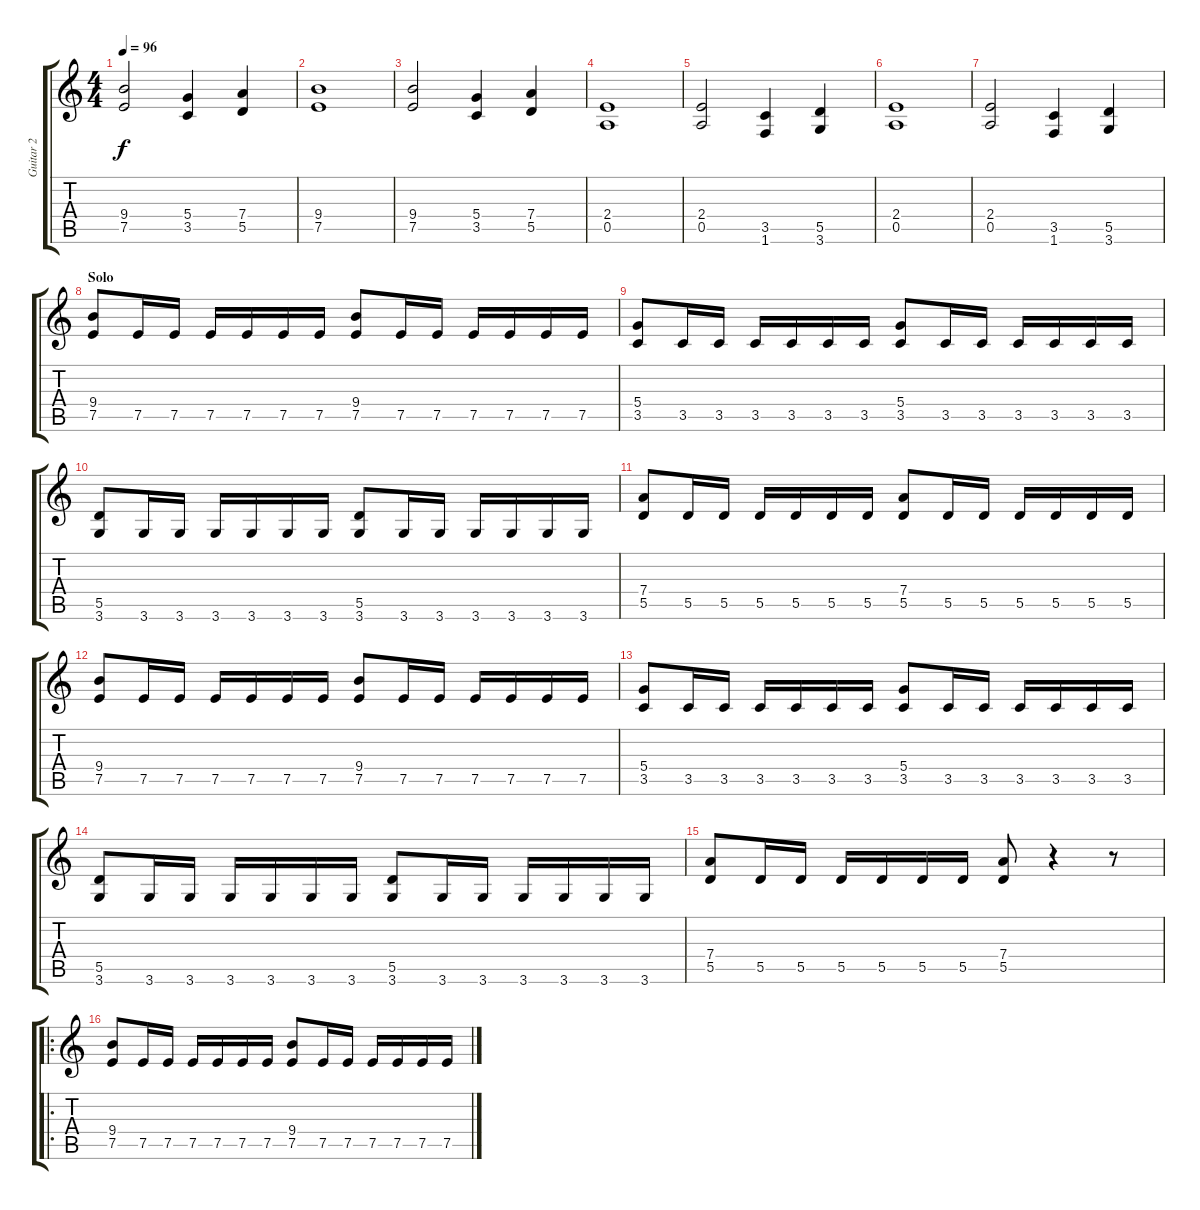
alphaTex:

\track ("Guitar 2" "Guitar 2") {instrument overdrivenguitar}
\staff {score tabs}
\tuning (E4 B3 G3 D3 A2 E2) {hide}
\ts (4 4)
\tempo 96
\clef g2
\ks c
(9.4 7.5).2{dy f} (5.4 3.5).4 (7.4 5.5).4 |
(9.4 7.5).1 |
(9.4 7.5).2 (5.4 3.5).4 (7.4 5.5).4 |
(2.4 0.5).1 |
(2.4 0.5).2 (3.5 1.6).4 (5.5 3.6).4 |
(2.4 0.5).1 |
(2.4 0.5).2 (3.5 1.6).4 (5.5 3.6).4 |
\section ("" "Solo")
(9.4 7.5).8 7.5.16 7.5.16 7.5.16 7.5.16 7.5.16 7.5.16 (9.4 7.5).8 7.5.16 7.5.16 7.5.16 7.5.16 7.5.16 7.5.16 |
(5.4 3.5).8 3.5.16 3.5.16 3.5.16 3.5.16 3.5.16 3.5.16 (5.4 3.5).8 3.5.16 3.5.16 3.5.16 3.5.16 3.5.16 3.5.16 |
(5.5 3.6).8 3.6.16 3.6.16 3.6.16 3.6.16 3.6.16 3.6.16 (5.5 3.6).8 3.6.16 3.6.16 3.6.16 3.6.16 3.6.16 3.6.16 |
(7.4 5.5).8 5.5.16 5.5.16 5.5.16 5.5.16 5.5.16 5.5.16 (7.4 5.5).8 5.5.16 5.5.16 5.5.16 5.5.16 5.5.16 5.5.16 |
(9.4 7.5).8 7.5.16 7.5.16 7.5.16 7.5.16 7.5.16 7.5.16 (9.4 7.5).8 7.5.16 7.5.16 7.5.16 7.5.16 7.5.16 7.5.16 |
(5.4 3.5).8 3.5.16 3.5.16 3.5.16 3.5.16 3.5.16 3.5.16 (5.4 3.5).8 3.5.16 3.5.16 3.5.16 3.5.16 3.5.16 3.5.16 |
(5.5 3.6).8 3.6.16 3.6.16 3.6.16 3.6.16 3.6.16 3.6.16 (5.5 3.6).8 3.6.16 3.6.16 3.6.16 3.6.16 3.6.16 3.6.16 |
(7.4 5.5).8 5.5.16 5.5.16 5.5.16 5.5.16 5.5.16 5.5.16 (7.4 5.5).8 r.4 r.8 |
\ro
(9.4 7.5).8 7.5.16 7.5.16 7.5.16 7.5.16 7.5.16 7.5.16 (9.4 7.5).8 7.5.16 7.5.16 7.5.16 7.5.16 7.5.16 7.5.16
